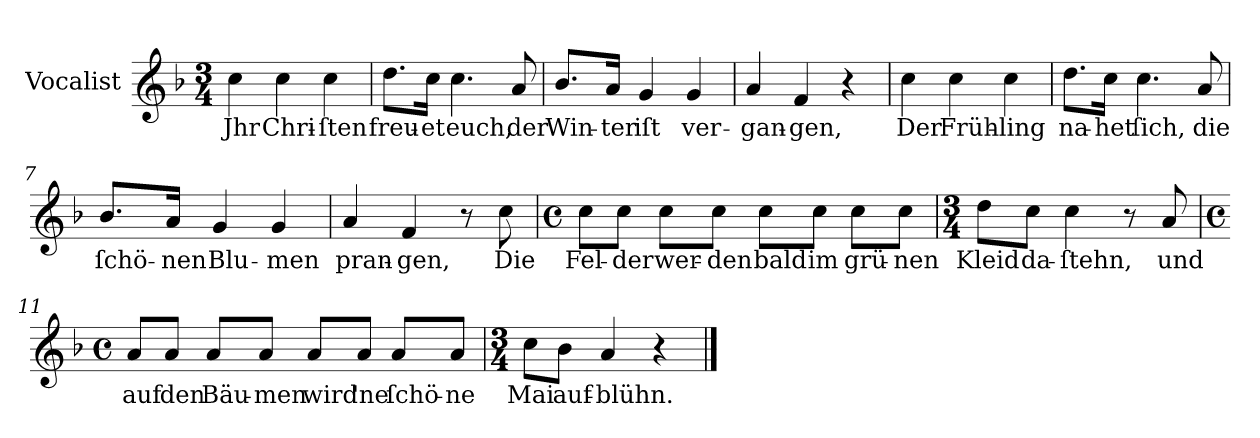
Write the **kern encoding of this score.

**kern	**text
*part1	*part1
*staff1	*staff1
*I"Vocalist	*
*k[b-]	*
*F:	*
*M3/4	*
=1	=1
4cc	Jhr
4cc	Chri-
4cc	-ſten
=2	=2
8.ddL	freu-
16ccJk	-et
4.cc	euch,
8a	der
=3	=3
8.b-/L	Win-
16aJk	-ter
4g	iſt
4g	ver-
=4	=4
4a	-gan-
4f	-gen,
4r	.
=5	=5
4cc	Der
4cc	Früh-
4cc	-ling
=6	=6
8.ddL	na-
16ccJk	-het
4.cc	ſich,
8a	die
=7	=7
8.b-/L	ſchö-
16aJk	-nen
4g	Blu-
4g	-men
=8	=8
4a	pran-
4f	-gen,
8r	.
8cc	Die
=9	=9
*M4/4	*
*met(c)	*
8ccL	Fel-
8ccJ	-der
8ccL	wer-
8ccJ	-den
8ccL	bald
8ccJ	im
8ccL	grü-
8ccJ	-nen
=10	=10
*M3/4	*
8ddL	Kleid
8ccJ	da-
4cc	-ſtehn,
8r	.
8a	und
=11	=11
*M4/4	*
*met(c)	*
8aL	auf
8aJ	den
8aL	Bäu-
8aJ	-men
8aL	wird
8aJ	'ne
8aL	ſchö-
8aJ	-ne
=12	=12
*M3/4	*
8ccL	Mai
8b-J	auf-
4a	-blühn.
4r	.
==	==
*-	*-
